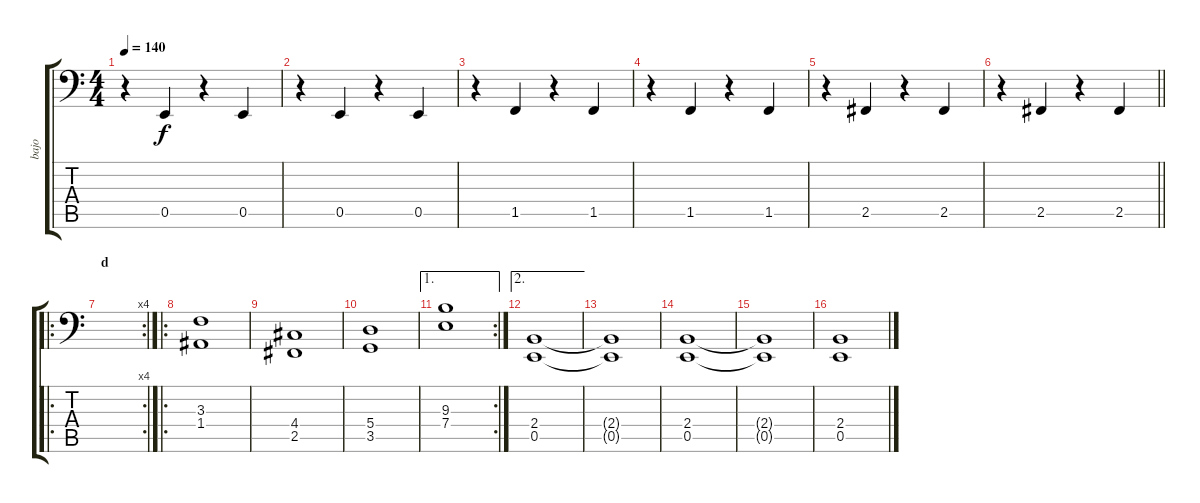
\track ("bajo" "bajo") {instrument electricbassfinger}
\staff {score tabs}
\tuning (C3 G2 D2 A1 E1 B0) {hide}
\ts (4 4)
\tempo 140
\clef f4
\ks c
r.4{dy f} 0.5.4 r.4 0.5.4 |
r.4 0.5.4 r.4 0.5.4 |
r.4 1.5.4 r.4 1.5.4 |
r.4 1.5.4 r.4 1.5.4 |
r.4 2.5.4 r.4 2.5.4 |
\barLineRight lightlight
r.4 2.5.4 r.4 2.5.4 |
\ro
\rc 4
\section ("" "d")
|
\ro
(3.3 1.4).1 |
(4.4 2.5).1 |
(5.4 3.5).1 |
\ae 1
\rc 2
(9.3 7.4).1 |
\ae 2
(2.4 0.5).1 |
(2.4{t} 0.5{t}).1 |
(2.4 0.5).1 |
(2.4{t} 0.5{t}).1 |
(2.4 0.5).1
